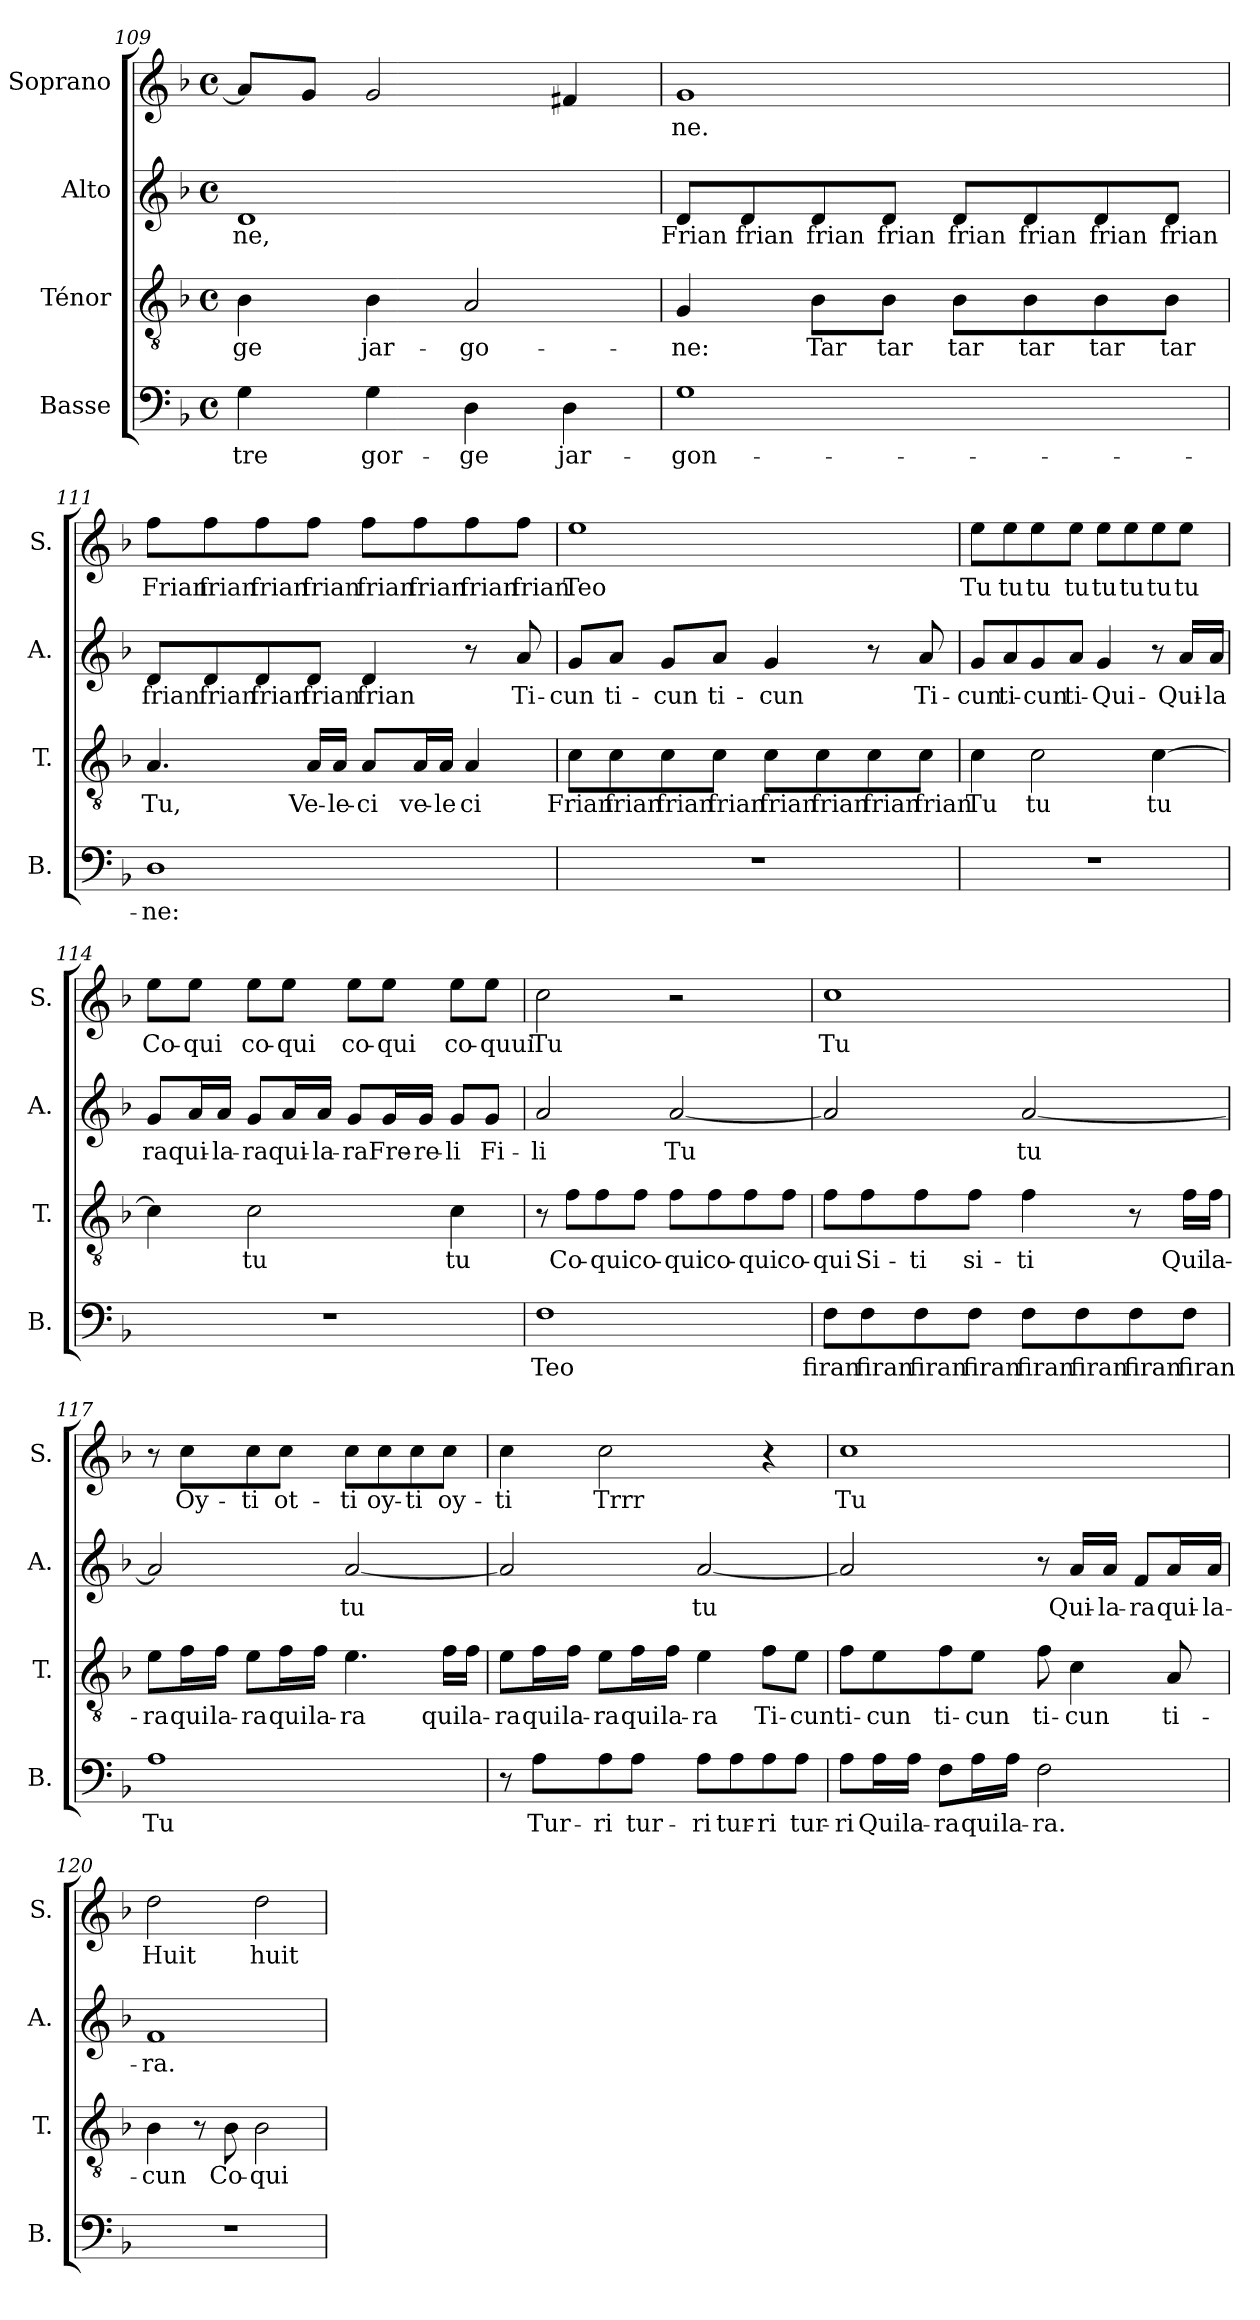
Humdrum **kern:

**kern	**text	**kern	**text	**kern	**text	**kern	**text
*part4	*part4	*part3	*part3	*part2	*part2	*part1	*part1
*staff4	*staff4	*staff3	*staff3	*staff2	*staff2	*staff1	*staff1
*I"Basse	*	*I"Ténor	*	*I"Alto	*	*I"Soprano	*
*I'B.	*	*I'T.	*	*I'A.	*	*I'S.	*
!!LO:LB:g=z
*clefF4	*	*clefGv2	*	*clefG2	*	*clefG2	*
*k[b-]	*	*k[b-]	*	*k[b-]	*	*k[b-]	*
*M4/4	*	*M4/4	*	*M4/4	*	*M4/4	*
*met(c)	*	*met(c)	*	*met(c)	*	*met(c)	*
=109	=109	=109	=109	=109	=109	=109	=109
!	!LO:LY:b	!	!LO:LY:b	!	!LO:LY:b	!	!
4G\	-tre	4B-\	-ge	1d	ne,	8a/L]	.
.	.	.	.	.	.	8g/J	.
!	!LO:LY:b	!	!LO:LY:b	!	!	!	!
4G\	gor-	4B-\	jar-	.	.	2g/	.
!	!LO:LY:b	!	!LO:LY:b	!	!	!	!
4D\	-ge	2A/	-go-	.	.	.	.
!	!LO:LY:b	!	!	!	!	!	!
4D\	jar-	.	.	.	.	4f#X/	.
!!LO:LB:g=z
=110	=110	=110	=110	=110	=110	=110	=110
!	!LO:LY:b	!	!LO:LY:b	!	!LO:LY:b	!	!LO:LY:b
1G	-gon-	4G/	-ne:	8d/L	Frian	1g	ne.
!	!	!	!	!	!LO:LY:b	!	!
.	.	.	.	8d/	frian	.	.
!	!	!	!LO:LY:b	!	!LO:LY:b	!	!
.	.	8B-\L	Tar	8d/	frian	.	.
!	!	!	!LO:LY:b	!	!LO:LY:b	!	!
.	.	8B-\J	tar	8d/J	frian	.	.
!	!	!	!LO:LY:b	!	!LO:LY:b	!	!
.	.	8B-\L	tar	8d/L	frian	.	.
!	!	!	!LO:LY:b	!	!LO:LY:b	!	!
.	.	8B-\	tar	8d/	frian	.	.
!	!	!	!LO:LY:b	!	!LO:LY:b	!	!
.	.	8B-\	tar	8d/	frian	.	.
!	!	!	!LO:LY:b	!	!LO:LY:b	!	!
.	.	8B-\J	tar	8d/J	frian	.	.
=111	=111	=111	=111	=111	=111	=111	=111
!	!LO:LY:b	!	!LO:LY:b	!	!LO:LY:b	!	!LO:LY:b
1D	-ne:	4.A/	Tu,	8d/L	frian	8ff\L	Frian
!	!	!	!	!	!LO:LY:b	!	!LO:LY:b
.	.	.	.	8d/	frian	8ff\	frian
!	!	!	!	!	!LO:LY:b	!	!LO:LY:b
.	.	.	.	8d/	frian	8ff\	frian
!	!	!	!LO:LY:b	!	!LO:LY:b	!	!LO:LY:b
.	.	16A/LL	Ve-	8d/J	frian	8ff\J	frian
!	!	!	!LO:LY:b	!	!	!	!
.	.	16A/JJ	-le-	.	.	.	.
!	!	!	!LO:LY:b	!	!LO:LY:b	!	!LO:LY:b
.	.	8A/L	-ci	4d/	frian	8ff\L	frian
!	!	!	!LO:LY:b	!	!	!	!LO:LY:b
.	.	16A/L	ve-	.	.	8ff\	frian
!	!	!	!LO:LY:b	!	!	!	!
.	.	16A/JJ	-le	.	.	.	.
!	!	!	!LO:LY:b	!	!	!	!LO:LY:b
.	.	4A/	ci	8r	.	8ff\	frian
!	!	!	!	!	!LO:LY:b	!	!LO:LY:b
.	.	.	.	8a/	Ti-	8ff\J	frian
!!LO:PB:g=z
=112	=112	=112	=112	=112	=112	=112	=112
!	!	!	!LO:LY:b	!	!LO:LY:b	!	!LO:LY:b
1r	.	8c\L	Frian	8g/L	-cun	1ee	Teo
!	!	!	!LO:LY:b	!	!LO:LY:b	!	!
.	.	8c\	frian	8a/J	ti-	.	.
!	!	!	!LO:LY:b	!	!LO:LY:b	!	!
.	.	8c\	frian	8g/L	-cun	.	.
!	!	!	!LO:LY:b	!	!LO:LY:b	!	!
.	.	8c\J	frian	8a/J	ti-	.	.
!	!	!	!LO:LY:b	!	!LO:LY:b	!	!
.	.	8c\L	frian	4g/	-cun	.	.
!	!	!	!LO:LY:b	!	!	!	!
.	.	8c\	frian	.	.	.	.
!	!	!	!LO:LY:b	!	!	!	!
.	.	8c\	frian	8r	.	.	.
!	!	!	!LO:LY:b	!	!LO:LY:b	!	!
.	.	8c\J	frian	8a/	Ti-	.	.
=113	=113	=113	=113	=113	=113	=113	=113
!	!	!	!LO:LY:b	!	!LO:LY:b	!	!LO:LY:b
1r	.	4c\	Tu	8g/L	-cun	8ee\L	Tu
!	!	!	!	!	!LO:LY:b	!	!LO:LY:b
.	.	.	.	8a/	ti-	8ee\	tu
!	!	!	!LO:LY:b	!	!LO:LY:b	!	!LO:LY:b
.	.	2c\	tu	8g/	-cun	8ee\	tu
!	!	!	!	!	!LO:LY:b	!	!LO:LY:b
.	.	.	.	8a/J	ti-	8ee\J	tu
!	!	!	!	!	!LO:LY:b	!	!LO:LY:b
.	.	.	.	4g/	-Qui-	8ee\L	tu
!	!	!	!	!	!	!	!LO:LY:b
.	.	.	.	.	.	8ee\	tu
!	!	!	!LO:LY:b	!	!	!	!LO:LY:b
.	.	[4c\	tu	8r	.	8ee\	tu
!	!	!	!	!	!LO:LY:b	!	!LO:LY:b
.	.	.	.	16a/LL	-Qui-	8ee\J	tu
!	!	!	!	!	!LO:LY:b	!	!
.	.	.	.	16a/JJ	-la	.	.
!!LO:LB:g=z
=114	=114	=114	=114	=114	=114	=114	=114
!	!	!	!	!	!LO:LY:b	!	!LO:LY:b
1r	.	4c\]	.	8g/L	ra	8ee\L	Co-
!	!	!	!	!	!LO:LY:b	!	!LO:LY:b
.	.	.	.	16a/L	qui-	8ee\J	-qui
!	!	!	!	!	!LO:LY:b	!	!
.	.	.	.	16a/JJ	-la-	.	.
!	!	!	!LO:LY:b	!	!LO:LY:b	!	!LO:LY:b
.	.	2c\	tu	8g/L	-ra	8ee\L	co-
!	!	!	!	!	!LO:LY:b	!	!LO:LY:b
.	.	.	.	16a/L	qui-	8ee\J	-qui
!	!	!	!	!	!LO:LY:b	!	!
.	.	.	.	16a/JJ	-la-	.	.
!	!	!	!	!	!LO:LY:b	!	!LO:LY:b
.	.	.	.	8g/L	-ra	8ee\L	co-
!	!	!	!	!	!LO:LY:b	!	!LO:LY:b
.	.	.	.	16g/L	Fre-	8ee\J	-qui
!	!	!	!	!	!LO:LY:b	!	!
.	.	.	.	16g/JJ	-re-	.	.
!	!	!	!LO:LY:b	!	!LO:LY:b	!	!LO:LY:b
.	.	4c\	tu	8g/L	-li	8ee\L	co-
!	!	!	!	!	!LO:LY:b	!	!LO:LY:b
.	.	.	.	8g/J	Fi-	8ee\J	-quui
!!LO:PB:g=z
=115	=115	=115	=115	=115	=115	=115	=115
!	!LO:LY:b	!	!	!	!LO:LY:b	!	!LO:LY:b
1F	Teo	8r	.	2a/	-li	2cc\	Tu
!	!	!	!LO:LY:b	!	!	!	!
.	.	8f\L	Co-	.	.	.	.
!	!	!	!LO:LY:b	!	!	!	!
.	.	8f\	-qui	.	.	.	.
!	!	!	!LO:LY:b	!	!	!	!
.	.	8f\J	co-	.	.	.	.
!	!	!	!LO:LY:b	!	!LO:LY:b	!	!
.	.	8f\L	-qui	[2a/	Tu	2r	.
!	!	!	!LO:LY:b	!	!	!	!
.	.	8f\	co-	.	.	.	.
!	!	!	!LO:LY:b	!	!	!	!
.	.	8f\	-qui	.	.	.	.
!	!	!	!LO:LY:b	!	!	!	!
.	.	8f\J	co-	.	.	.	.
=116	=116	=116	=116	=116	=116	=116	=116
!	!LO:LY:b	!	!LO:LY:b	!	!	!	!LO:LY:b
8F\L	firan	8f\L	-qui	2a/]	.	1cc	Tu
!	!LO:LY:b	!	!LO:LY:b	!	!	!	!
8F\	firan	8f\	Si-	.	.	.	.
!	!LO:LY:b	!	!LO:LY:b	!	!	!	!
8F\	firan	8f\	-ti	.	.	.	.
!	!LO:LY:b	!	!LO:LY:b	!	!	!	!
8F\J	firan	8f\J	si-	.	.	.	.
!	!LO:LY:b	!	!LO:LY:b	!	!LO:LY:b	!	!
8F\L	firan	4f\	-ti	[2a/	tu	.	.
!	!LO:LY:b	!	!	!	!	!	!
8F\	firan	.	.	.	.	.	.
!	!LO:LY:b	!	!	!	!	!	!
8F\	firan	8r	.	.	.	.	.
!	!LO:LY:b	!	!LO:LY:b	!	!	!	!
8F\J	firan	16f\LL	Qui	.	.	.	.
!	!	!	!LO:LY:b	!	!	!	!
.	.	16f\JJ	la-	.	.	.	.
!!LO:LB:g=z
=117	=117	=117	=117	=117	=117	=117	=117
!	!LO:LY:b	!	!LO:LY:b	!	!	!	!
1A	Tu	8e\L	-ra	2a/]	.	8r	.
!	!	!	!LO:LY:b	!	!	!	!LO:LY:b
.	.	16f\L	qui	.	.	8cc\L	Oy-
!	!	!	!LO:LY:b	!	!	!	!
.	.	16f\JJ	la-	.	.	.	.
!	!	!	!LO:LY:b	!	!	!	!LO:LY:b
.	.	8e\L	-ra	.	.	8cc\	-ti
!	!	!	!LO:LY:b	!	!	!	!LO:LY:b
.	.	16f\L	qui	.	.	8cc\J	ot-
!	!	!	!LO:LY:b	!	!	!	!
.	.	16f\JJ	la-	.	.	.	.
!	!	!	!LO:LY:b	!	!LO:LY:b	!	!LO:LY:b
.	.	4.e\	-ra	[2a/	tu	8cc\L	-ti
!	!	!	!	!	!	!	!LO:LY:b
.	.	.	.	.	.	8cc\	oy-
!	!	!	!	!	!	!	!LO:LY:b
.	.	.	.	.	.	8cc\	-ti
!	!	!	!LO:LY:b	!	!	!	!LO:LY:b
.	.	16f\LL	qui	.	.	8cc\J	oy-
!	!	!	!LO:LY:b	!	!	!	!
.	.	16f\JJ	la-	.	.	.	.
!!LO:LB:g=z
=118	=118	=118	=118	=118	=118	=118	=118
!	!	!	!LO:LY:b	!	!	!	!LO:LY:b
8r	.	8e\L	-ra	2a/]	.	4cc\	-ti
!	!LO:LY:b	!	!LO:LY:b	!	!	!	!
8A\L	Tur-	16f\L	qui	.	.	.	.
!	!	!	!LO:LY:b	!	!	!	!
.	.	16f\JJ	la-	.	.	.	.
!	!LO:LY:b	!	!LO:LY:b	!	!	!	!LO:LY:b
8A\	-ri	8e\L	-ra	.	.	2cc\	Trrr
!	!LO:LY:b	!	!LO:LY:b	!	!	!	!
8A\J	tur-	16f\L	qui	.	.	.	.
!	!	!	!LO:LY:b	!	!	!	!
.	.	16f\JJ	la-	.	.	.	.
!	!LO:LY:b	!	!LO:LY:b	!	!LO:LY:b	!	!
8A\L	-ri	4e\	-ra	[2a/	tu	.	.
!	!LO:LY:b	!	!	!	!	!	!
8A\	tur-	.	.	.	.	.	.
!	!LO:LY:b	!	!LO:LY:b	!	!	!	!
8A\	-ri	8f\L	Ti-	.	.	4r	.
!	!LO:LY:b	!	!LO:LY:b	!	!	!	!
8A\J	tur-	8e\J	-cun	.	.	.	.
=119	=119	=119	=119	=119	=119	=119	=119
!	!LO:LY:b	!	!LO:LY:b	!	!	!	!LO:LY:b
8A\L	-ri	8f\L	ti-	2a/]	.	1cc	Tu
!	!LO:LY:b	!	!LO:LY:b	!	!	!	!
16A\L	Qui	8e\	-cun	.	.	.	.
!	!LO:LY:b	!	!	!	!	!	!
16A\JJ	la-	.	.	.	.	.	.
!	!LO:LY:b	!	!LO:LY:b	!	!	!	!
8F\L	-ra	8f\	ti-	.	.	.	.
!	!LO:LY:b	!	!LO:LY:b	!	!	!	!
16A\L	qui	8e\J	-cun	.	.	.	.
!	!LO:LY:b	!	!	!	!	!	!
16A\JJ	la-	.	.	.	.	.	.
!	!LO:LY:b	!	!LO:LY:b	!	!	!	!
2F\	-ra.	8f\	ti-	8r	.	.	.
!	!	!	!LO:LY:b	!	!LO:LY:b	!	!
.	.	4c\	-cun	16a/LL	Qui-	.	.
!	!	!	!	!	!LO:LY:b	!	!
.	.	.	.	16a/JJ	-la-	.	.
!	!	!	!	!	!LO:LY:b	!	!
.	.	.	.	8f/L	-ra	.	.
!	!	!	!LO:LY:b	!	!LO:LY:b	!	!
.	.	8A/	ti-	16a/L	qui-	.	.
!	!	!	!	!	!LO:LY:b	!	!
.	.	.	.	16a/JJ	-la-	.	.
=120	=120	=120	=120	=120	=120	=120	=120
!	!	!	!LO:LY:b	!	!LO:LY:b	!	!LO:LY:b
1r	.	4B-\	-cun	1f	-ra.	2dd\	Huit
.	.	8r	.	.	.	.	.
!	!	!	!LO:LY:b	!	!	!	!
.	.	8B-\	Co-	.	.	.	.
!	!	!	!LO:LY:b	!	!	!	!LO:LY:b
.	.	2B-\	-qui	.	.	2dd\	huit
=	=	=	=	=	=	=	=
*-	*-	*-	*-	*-	*-	*-	*-
